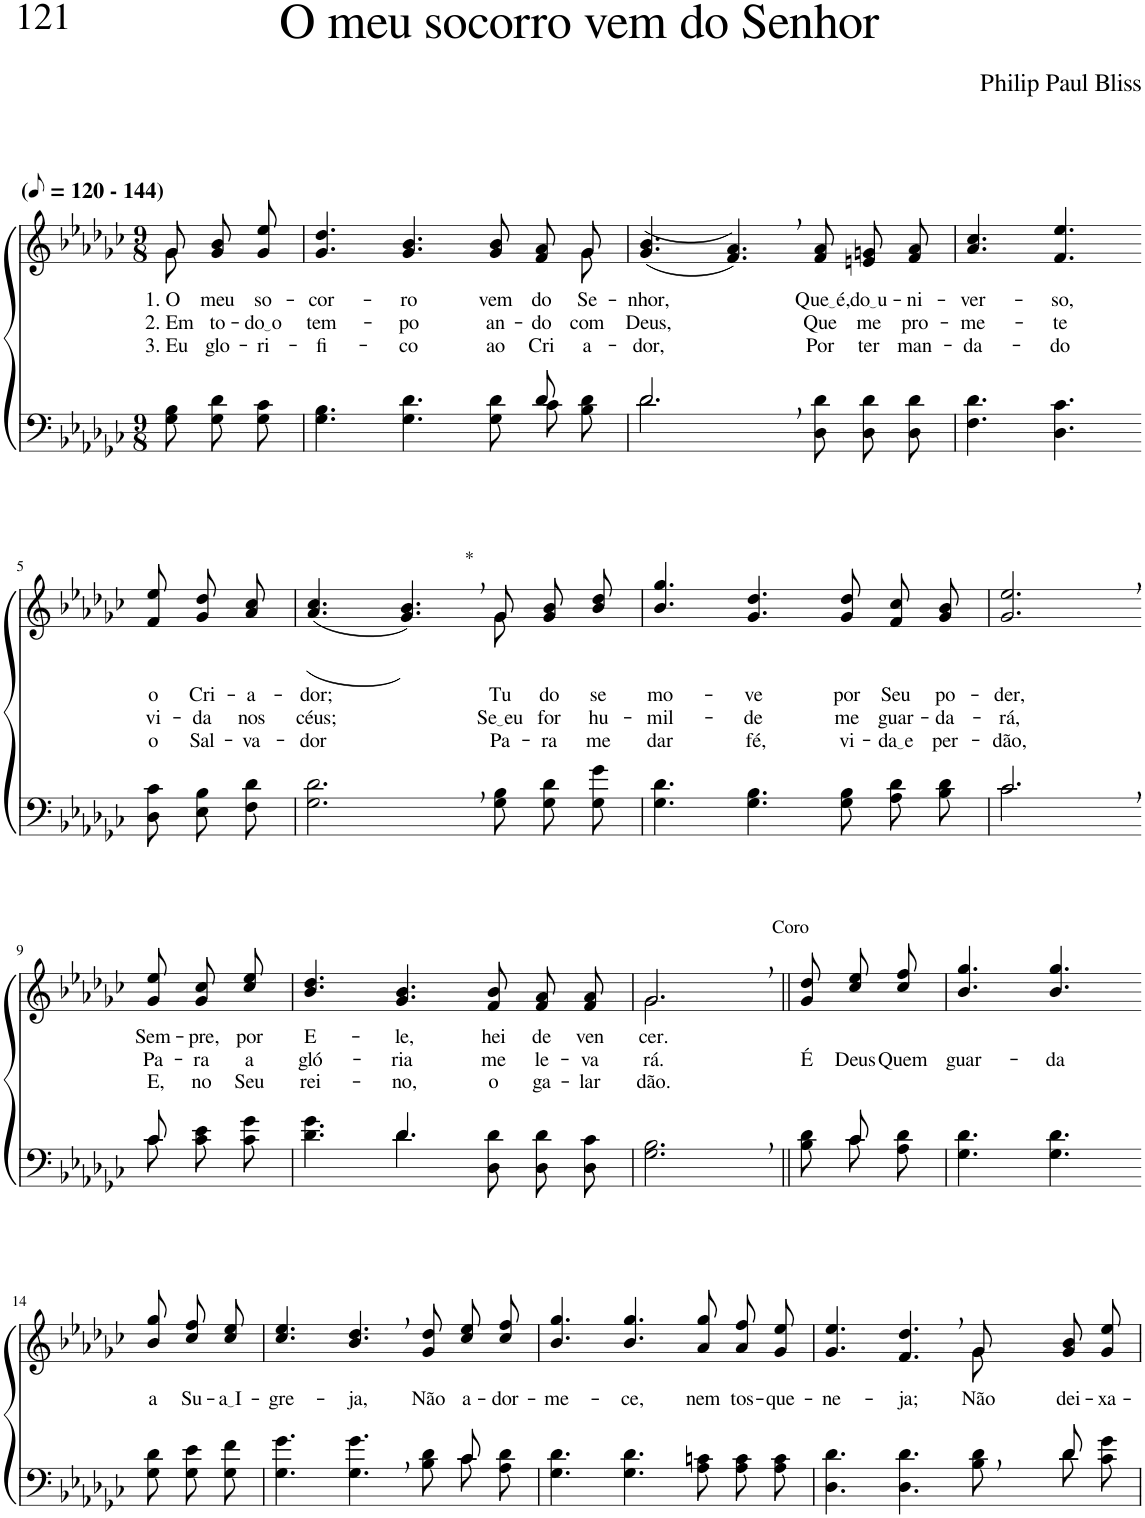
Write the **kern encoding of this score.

**kern	**kern	**text	**text	**text
*part2	*part1	*part1	*part1	*part1
*staff2	*staff1	*staff1	*staff1	*staff1
*I"Parte III e IV	*I"Parte I e II	*	*	*
*clefF4	*clefG2	*	*	*
*Trd2c3	*Trd2c3	*	*	*
*k[b-e-a-d-g-c-]	*k[b-e-a-d-g-c-]	*	*	*
*M9/8	*M9/8	*	*	*
*MM60	*MM60	*	*	*
=1	=1	=1	=1	=1
*	*^	*	*	*
!	!LO:TX:a:B:t=(	!	!	!	!
!	!LO:TX:a:B:t=- 144)	!	!	!	!
!	!	!	!LO:LY:b	!LO:LY:b	!LO:LY:b
8G-\ 8B-\L	8g-\L	8g-\	1. O	2. Em	3. Eu
!	!	!	!LO:LY:b	!LO:LY:b	!LO:LY:b
8G-\ 8d-\	8g-\ 8b-\	4ryy	meu	to-	glo-
!	!	!	!LO:LY:b	!LO:LY:b	!LO:LY:b
8G-\ 8c-\J	8g-\ 8ee-\J	.	so-	do o	-ri-
=2	=2	=2	=2	=2	=2
*^	*	*	*	*	*
!	!	!	!	!LO:LY:b	!LO:LY:b	!LO:LY:b
2..ryy	4.G-\ 4.B-\	4.g-/ 4.dd-/	1ryy	-cor-	tem-	-fi-
!	!	!	!	!LO:LY:b	!LO:LY:b	!LO:LY:b
.	4.G-\ 4.d-\	4.g-/ 4.b-/	.	-ro	-po	-co
!	!	!	!	!LO:LY:b	!LO:LY:b	!LO:LY:b
.	8G-\ 8d-\L	8g-/ 8b-/L	.	vem	an-	ao
!	!	!	!	!LO:LY:b	!LO:LY:b	!LO:LY:b
8d-/	8c-\	8f/ 8a-/	.	do	-do	Cri-
!	!	!	!	!LO:LY:b	!LO:LY:b	!LO:LY:b
8ryy	8B-\ 8d-\J	8g-/J	8g-\	Se-	com	-a-
=3	=3	=3	=3	=3	=3	=3
!	!	!	!	!LO:LY:b	!LO:LY:b	!LO:LY:b
*	*	*v	*v	*	*	*
2.d-,/	2.d-\	((4.g-/ 4.b-/	-nhor,	Deus,	-dor,
.	.	4.f/, 4.a-/,))	.	.	.
!	!	!	!LO:LY:b	!LO:LY:b	!LO:LY:b
4.ryy	8D-\ 8d-\L	8f/ 8a-/L	Que é,	Que	Por
!	!	!	!LO:LY:b	!LO:LY:b	!LO:LY:b
.	8D-\ 8d-\	8en/ 8gn/	do u	me	ter
!	!	!	!LO:LY:b	!LO:LY:b	!LO:LY:b
.	8D-\ 8d-\J	8f/ 8a-/J	-ni-	pro-	man-
=4	=4	=4	=4	=4	=4
!	!	!	!LO:LY:b	!LO:LY:b	!LO:LY:b
*v	*v	*	*	*	*
4.F\ 4.d-\	4.a-/ 4.cc-/	-ver-	-me-	-da-
!	!	!LO:LY:b	!LO:LY:b	!LO:LY:b
4.D-\ 4.c-\	4.f/ 4.ee-/	-so,	-te	-do
!!LO:LB:g=z
=5-	=5-	=5-	=5-	=5-
!	!	!LO:LY:b	!LO:LY:b	!LO:LY:b
8D-\ 8c-\L	8f/ 8ee-/L	o	vi-	o
!	!	!LO:LY:b	!LO:LY:b	!LO:LY:b
8E-\ 8B-\	8g-/ 8dd-/	Cri-	-da	Sal-
!	!	!LO:LY:b	!LO:LY:b	!LO:LY:b
8F\ 8d-\J	8a-/ 8cc-/J	-a-	nos	-va-
=6	=6	=6	=6	=6
!	!	!LO:LY:b	!LO:LY:b	!LO:LY:b
*	*^	*	*	*
2.G-\, 2.d-\,	((4.a-/ 4.cc-/	2.ryy	-dor;	céus;	-dor
!	!LO:TX:a:t=*	!	!	!	!
.	4.g-/, 4.b-/,))	.	.	.	.
!	!	!	!	!	!LO:LY:b
!	!	!	!LO:LY:b	!LO:LY:b	!
8G-\ 8B-\L	8g-\L	8g-\	Tu-	Se eu	Pa-
!	!	!	!LO:LY:b	!LO:LY:b	!LO:LY:b
8G-\ 8d-\	8g-\ 8b-\	4ryy	-do	for	-ra
!	!	!	!LO:LY:b	!LO:LY:b	!LO:LY:b
8G-\ 8g-\J	8b-\ 8dd-\J	.	se	hu-	me
*	*v	*v	*	*	*
=7	=7	=7	=7	=7
!	!	!LO:LY:b	!LO:LY:b	!LO:LY:b
4.G-\ 4.d-\	4.b-/ 4.gg-/	mo-	-mil-	dar
!	!	!LO:LY:b	!LO:LY:b	!LO:LY:b
4.G-\ 4.B-\	4.g-/ 4.dd-/	-ve	-de	fé,
!	!	!LO:LY:b	!LO:LY:b	!LO:LY:b
8G-\ 8B-\L	8g-/ 8dd-/L	por	me	vi-
!	!	!LO:LY:b	!LO:LY:b	!LO:LY:b
8A-\ 8d-\	8f/ 8cc-/	Seu	guar-	da e
!	!	!LO:LY:b	!LO:LY:b	!LO:LY:b
8B-\ 8d-\J	8g-/ 8b-/J	po-	-da-	per-
=8	=8	=8	=8	=8
*^	*	*	*	*
!	!	!	!LO:LY:b	!LO:LY:b	!LO:LY:b
2.c-,/	2.c-\	2.g-/, 2.ee-/,	-der,	-rá,	-dão,
!!LO:LB:g=z
=9-	=9-	=9-	=9-	=9-	=9-
!	!	!	!LO:LY:b	!LO:LY:b	!LO:LY:b
8c-\L	8c-/	8g-\ 8ee-\L	Sem-	Pa-	E,
!	!	!	!LO:LY:b	!LO:LY:b	!LO:LY:b
8c-\ 8e-\	4ryy	8g-\ 8cc-\	-pre,	-ra	no
!	!	!	!LO:LY:b	!LO:LY:b	!LO:LY:b
8c-\ 8g-\J	.	8cc-\ 8ee-\J	por	a	Seu
=10	=10	=10	=10	=10	=10
!	!	!	!LO:LY:b	!LO:LY:b	!LO:LY:b
4.ryy	4.d-\ 4.g-\	4.b-/ 4.dd-/	E-	gló-	rei-
!	!	!	!LO:LY:b	!LO:LY:b	!LO:LY:b
4.d-/	4.d-\	4.g-/ 4.b-/	-le,	-ria	-no,
!	!	!	!LO:LY:b	!LO:LY:b	!LO:LY:b
4.ryy	8D-\ 8d-\L	8f/ 8b-/L	hei	me	o
!	!	!	!LO:LY:b	!LO:LY:b	!LO:LY:b
.	8D-\ 8d-\	8f/ 8a-/	de	le-	ga-
!	!	!	!LO:LY:b	!LO:LY:b	!LO:LY:b
.	8D-\ 8c-\J	8f/ 8a-/J	ven-	-va-	-lar-
=11	=11	=11	=11	=11	=11
*	*	*^	*	*	*
!	!	!LO:TX:a:t=Coro	!	!	!	!
!	!	!	!	!LO:LY:b	!LO:LY:b	!LO:LY:b
*v	*v	*	*	*	*	*
2.G-\, 2.B-\,	2.g-,/	2.g-\	-cer.	-rá.	-dão.
=12||	=12||	=12||	=12||	=12||	=12||
*^	*	*	*	*	*
!	!	!	!	!	!LO:LY:b	!
*	*	*v	*v	*	*	*
8ryy	8B-\ 8d-\L	8g-\ 8dd-\L	.	É	.
!	!	!	!	!LO:LY:b	!
8c-/	8c-\	8cc-\ 8ee-\	.	Deus	.
!	!	!	!	!LO:LY:b	!
8ryy	8A-\ 8d-\J	8cc-\ 8ff\J	.	Quem	.
=13	=13	=13	=13	=13	=13
!	!	!	!	!LO:LY:b	!
*v	*v	*	*	*	*
4.G-\ 4.d-\	4.b-/ 4.gg-/	.	guar-	.
!	!	!	!LO:LY:b	!
4.G-\ 4.d-\	4.b-/ 4.gg-/	.	-da	.
!!LO:LB:g=z
=14-	=14-	=14-	=14-	=14-
!	!	!LO:LY:b	!	!
8G-\ 8d-\L	8b-\ 8gg-\L	a	.	.
!	!	!LO:LY:b	!	!
8G-\ 8e-\	8cc-\ 8ff\	Su-	.	.
!	!	!LO:LY:b	!	!
8G-\ 8f\J	8cc-\ 8ee-\J	a I	.	.
=15	=15	=15	=15	=15
*^	*	*	*	*
!	!	!	!LO:LY:b	!	!
4.G-\ 4.g-\	2..ryy	4.cc-/ 4.ee-/	-gre-	.	.
!	!	!	!LO:LY:b	!	!
4.G-\, 4.g-\,	.	4.b-/, 4.dd-/,	-ja,	.	.
!	!	!	!LO:LY:b	!	!
8B-\ 8d-\L	.	8g-\ 8dd-\L	Não	.	.
!	!	!	!LO:LY:b	!	!
8c-\	8c-/	8cc-\ 8ee-\	a-	.	.
!	!	!	!LO:LY:b	!	!
8A-\ 8d-\J	8ryy	8cc-\ 8ff\J	-dor-	.	.
=16	=16	=16	=16	=16	=16
!	!	!	!LO:LY:b	!	!
*v	*v	*	*	*	*
4.G-\ 4.d-\	4.b-/ 4.gg-/	-me-	.	.
!	!	!LO:LY:b	!	!
4.G-\ 4.d-\	4.b-/ 4.gg-/	-ce,	.	.
!	!	!LO:LY:b	!	!
8A-\ 8cn\L	8a-\ 8gg-\L	nem	.	.
!	!	!LO:LY:b	!	!
8A-\ 8c\	8a-\ 8ff\	tos-	.	.
!	!	!LO:LY:b	!	!
8A-\ 8c\J	8g-\ 8ee-\J	-que-	.	.
=17	=17	=17	=17	=17
*^	*	*	*	*
!	!	!	!LO:LY:b	!	!
*	*	*^	*	*	*
2..ryy	4.D-\ 4.d-\	4.g-/ 4.ee-/	2.ryy	-ne-	.	.
!	!	!	!	!LO:LY:b	!	!
.	4.D-\ 4.d-\	4.f/, 4.dd-/,	.	-ja;	.	.
!	!	!	!	!LO:LY:b	!	!
.	8B-\ 8d-\L	8g-\L	8g-\	-Não	.	.
!	!	!	!	!LO:LY:b	!	!
8d-/	8d-\	8g-\ 8b-\	4ryy	dei-	.	.
!	!	!	!	!LO:LY:b	!	!
8ryy	8c-\ 8g-\J	8g-\ 8ee-\J	.	-xa-	.	.
*v	*v	*	*	*	*	*
*	*v	*v	*	*	*
=	=	=	=	=
*-	*-	*-	*-	*-
